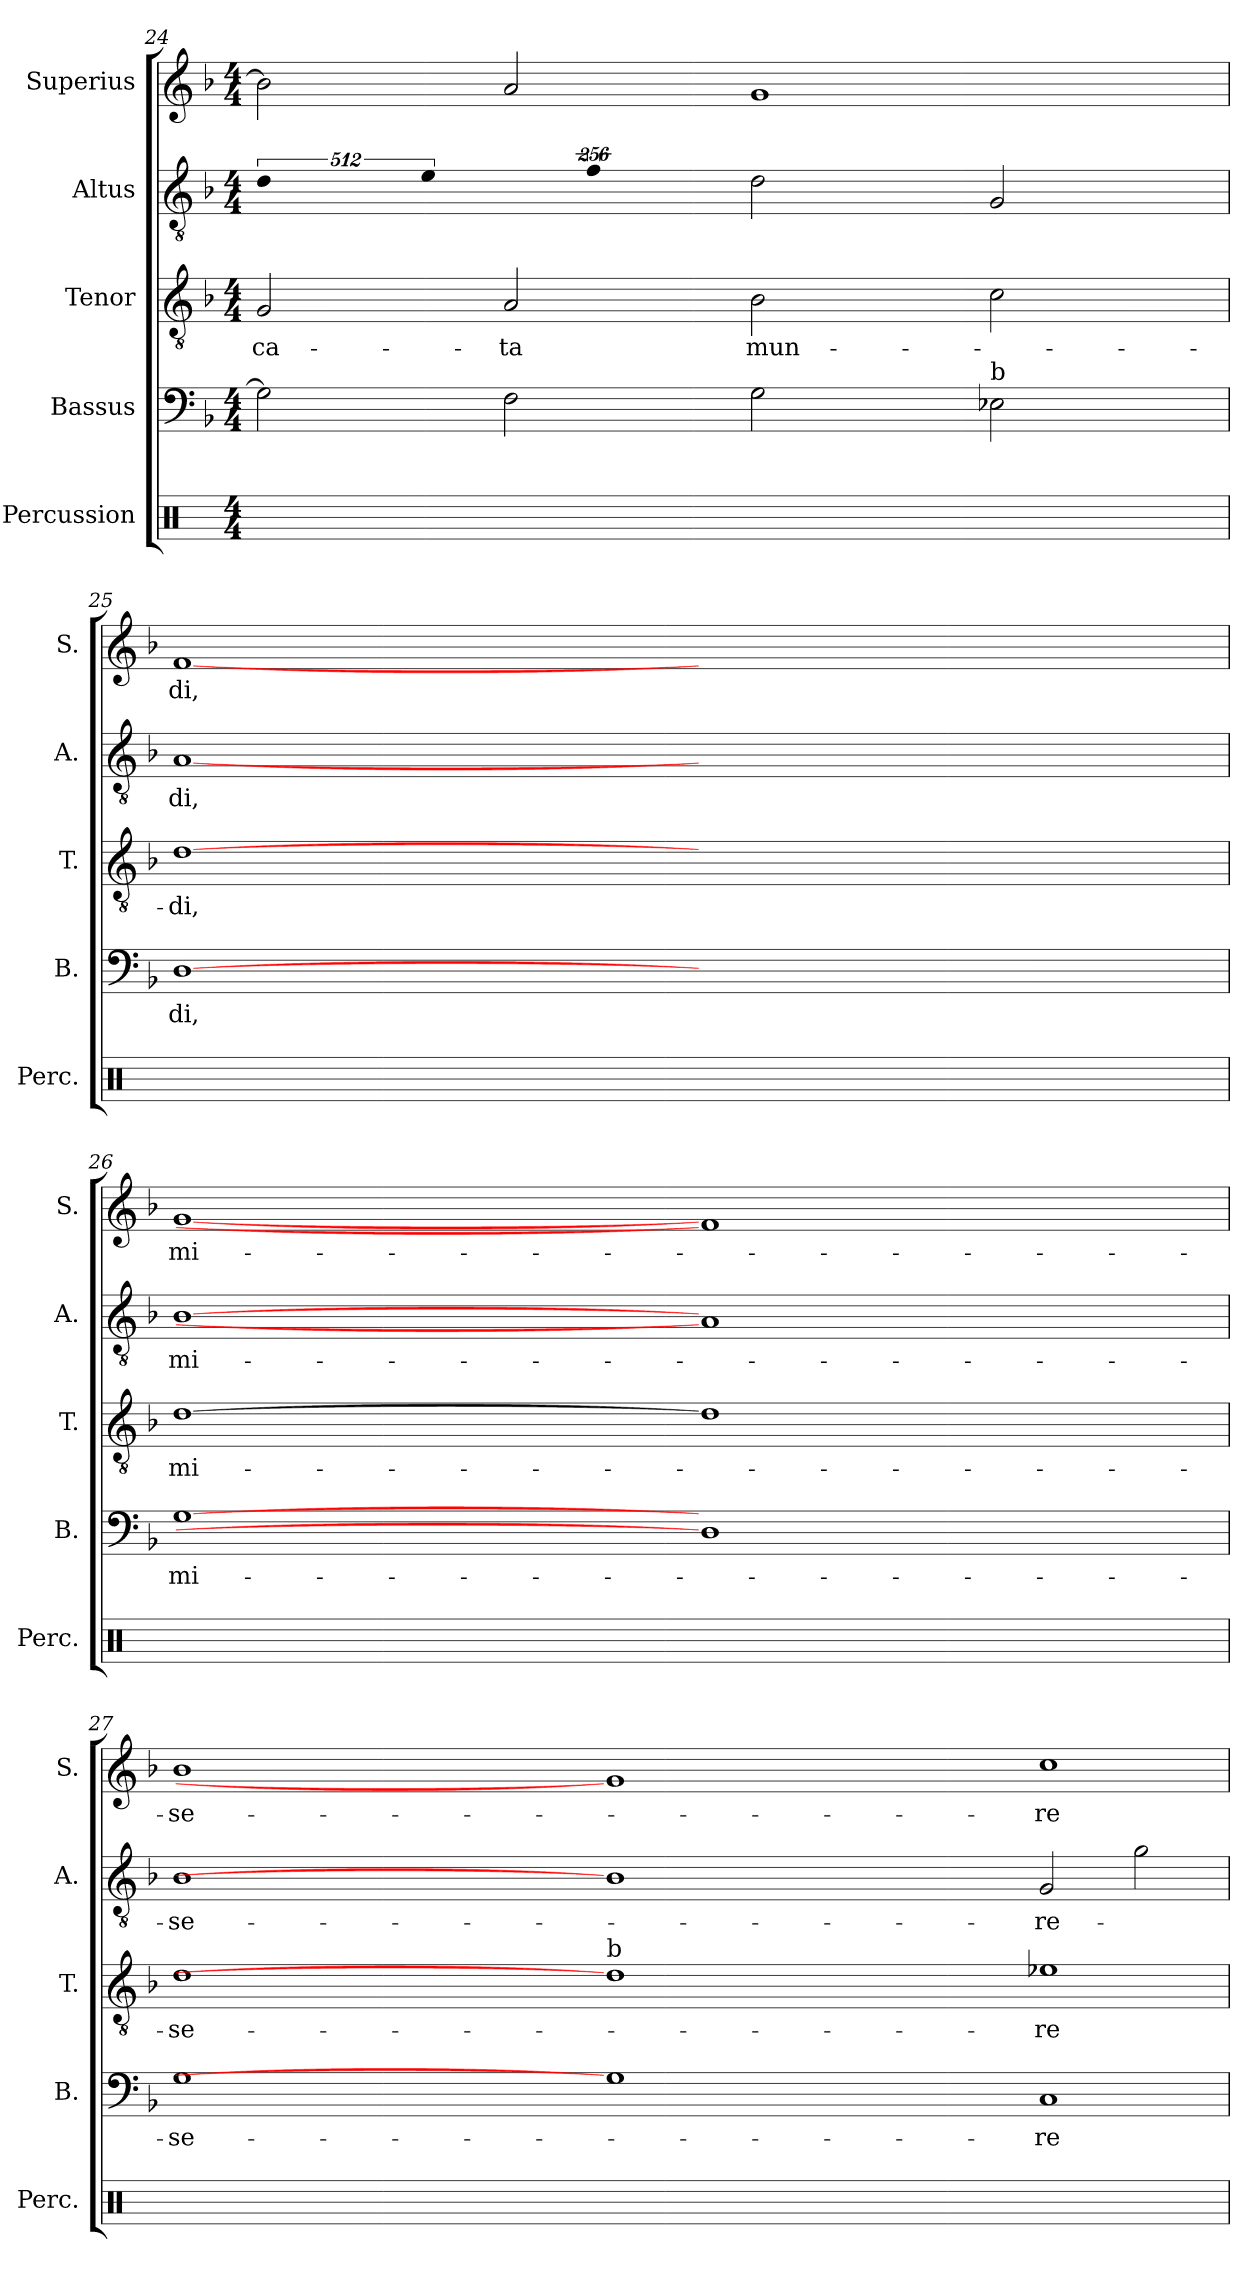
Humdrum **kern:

**kern	**kern	**text	**kern	**text	**kern	**text	**kern	**text
*part5	*part4	*part4	*part3	*part3	*part2	*part2	*part1	*part1
*staff5	*staff4	*staff4	*staff3	*staff3	*staff2	*staff2	*staff1	*staff1
*I"Percussion	*I"Bassus	*	*I"Tenor	*	*I"Altus	*	*I"Superius	*
*I'Perc.	*I'B.	*	*I'T.	*	*I'A.	*	*I'S.	*
*clefX	*clefF4	*	*clefGv2	*	*clefGv2	*	*clefG2	*
*	*	*	*ITrd7c12	*	*ITrd7c12	*	*	*
*k[]	*k[b-]	*	*k[b-]	*	*k[b-]	*	*k[b-]	*
*C:	*F:	*	*F:	*	*F:	*	*F:	*
*M4/4	*M4/4	*	*M4/4	*	*M4/4	*	*M4/4	*
=24	=24	=24	=24	=24	=24	=24	=24	=24
!	!	!	!	!LO:LY:b:color=#000000	!LO:N:vis=2	!	!	!
16Rei/LLyy	2Gi\]	.	2GGi/	-ca-	1024%341Di\	.	2b-i\]	.
16Rei/yy	.	.	.	.	.	.	.	.
16Rei/yy	.	.	.	.	.	.	.	.
16Rei/JJyy	.	.	.	.	.	.	.	.
16Rei/LLyy	.	.	.	.	.	.	.	.
16Rei/yy	.	.	.	.	.	.	.	.
!	!	!	!	!	!LO:N:vis=2	!	!	!
.	.	.	.	.	1024%341Ei\	.	.	.
16Rei/yy	.	.	.	.	.	.	.	.
16Rei/JJyy	.	.	.	.	.	.	.	.
!	!	!	!	!LO:LY:b:color=#000000	!	!	!	!
16Rei/LLyy	2Fi\	.	2AAi/	-ta	.	.	2ai/	.
16Rei/yy	.	.	.	.	.	.	.	.
16Rei/yy	.	.	.	.	.	.	.	.
!	!	!	!	!	!LO:N:vis=2	!	!	!
.	.	.	.	.	512%171Fi\	.	.	.
16Rei/JJyy	.	.	.	.	.	.	.	.
16Rei/LLyy	.	.	.	.	.	.	.	.
16Rei/yy	.	.	.	.	.	.	.	.
16Rei/yy	.	.	.	.	.	.	.	.
16Rei/JJyy	.	.	.	.	.	.	.	.
!	!	!	!	!LO:LY:b:color=#000000	!	!	!	!
16Rei/LLyy	2Gi\	.	2BB-i\	mun-	2Di\	.	1gi	.
16Rei/yy	.	.	.	.	.	.	.	.
16Rei/yy	.	.	.	.	.	.	.	.
16Rei/JJyy	.	.	.	.	.	.	.	.
16Rei/LLyy	.	.	.	.	.	.	.	.
16Rei/yy	.	.	.	.	.	.	.	.
16Rei/yy	.	.	.	.	.	.	.	.
16Rei/JJyy	.	.	.	.	.	.	.	.
!	!LO:TX:a:t=b	!	!	!	!	!	!	!
16Rei/LLyy	2E-j\	.	2Ci\	.	2GGi/	.	.	.
16Rei/yy	.	.	.	.	.	.	.	.
16Rei/yy	.	.	.	.	.	.	.	.
16Rei/JJyy	.	.	.	.	.	.	.	.
16Rei/LLyy	.	.	.	.	.	.	.	.
16Rei/yy	.	.	.	.	.	.	.	.
16Rei/yy	.	.	.	.	.	.	.	.
16Rei/JJyy	.	.	.	.	.	.	.	.
=25	=25	=25	=25	=25	=25	=25	=25	=25
!	!	!LO:LY:b:color=#000000	!	!	!	!	!	!
!	!	!	!	!LO:LY:b:color=#000000	!	!	!	!
!	!	!	!	!	!	!LO:LY:b:color=#000000	!	!
!	!	!	!	!	!	!	!	!LO:LY:b:color=#000000
16Rei/LLyy	[1Di	-di,	[1Di	-di,	[1AAi	-di,	[1fi	-di,
16Rei/yy	.	.	.	.	.	.	.	.
16Rei/yy	.	.	.	.	.	.	.	.
16Rei/JJyy	.	.	.	.	.	.	.	.
16Rei/LLyy	.	.	.	.	.	.	.	.
16Rei/yy	.	.	.	.	.	.	.	.
16Rei/yy	.	.	.	.	.	.	.	.
16Rei/JJyy	.	.	.	.	.	.	.	.
16Rei/LLyy	.	.	.	.	.	.	.	.
16Rei/yy	.	.	.	.	.	.	.	.
16Rei/yy	.	.	.	.	.	.	.	.
16Rei/JJyy	.	.	.	.	.	.	.	.
16Rei/LLyy	.	.	.	.	.	.	.	.
16Rei/yy	.	.	.	.	.	.	.	.
16Rei/yy	.	.	.	.	.	.	.	.
16Rei/JJyy	.	.	.	.	.	.	.	.
16Rei/LLyy	1ryy	.	1ryy	.	1ryy	.	1ryy	.
16Rei/yy	.	.	.	.	.	.	.	.
16Rei/yy	.	.	.	.	.	.	.	.
16Rei/JJyy	.	.	.	.	.	.	.	.
16Rei/LLyy	.	.	.	.	.	.	.	.
16Rei/yy	.	.	.	.	.	.	.	.
16Rei/yy	.	.	.	.	.	.	.	.
16Rei/JJyy	.	.	.	.	.	.	.	.
16Rei/LLyy	.	.	.	.	.	.	.	.
16Rei/yy	.	.	.	.	.	.	.	.
16Rei/yy	.	.	.	.	.	.	.	.
16Rei/JJyy	.	.	.	.	.	.	.	.
16Rei/LLyy	.	.	.	.	.	.	.	.
16Rei/yy	.	.	.	.	.	.	.	.
16Rei/yy	.	.	.	.	.	.	.	.
16Rei/JJyy	.	.	.	.	.	.	.	.
!!LO:LB:g=z
=26	=26	=26	=26	=26	=26	=26	=26	=26
!	!	!LO:LY:b:color=#000000	!	!	!	!	!	!
!	!	!	!	!LO:LY:b:color=#000000	!	!	!	!
!	!	!	!	!	!	!LO:LY:b:color=#000000	!	!
!	!	!	!	!	!	!	!	!LO:LY:b:color=#000000
16Rei/LLyy	[1Gi	mi-	[1Di	mi-	[1BB-i	mi-	[1gi	mi-
16Rei/yy	.	.	.	.	.	.	.	.
16Rei/yy	.	.	.	.	.	.	.	.
16Rei/JJyy	.	.	.	.	.	.	.	.
16Rei/LLyy	.	.	.	.	.	.	.	.
16Rei/yy	.	.	.	.	.	.	.	.
16Rei/yy	.	.	.	.	.	.	.	.
16Rei/JJyy	.	.	.	.	.	.	.	.
16Rei/LLyy	.	.	.	.	.	.	.	.
16Rei/yy	.	.	.	.	.	.	.	.
16Rei/yy	.	.	.	.	.	.	.	.
16Rei/JJyy	.	.	.	.	.	.	.	.
16Rei/LLyy	.	.	.	.	.	.	.	.
16Rei/yy	.	.	.	.	.	.	.	.
16Rei/yy	.	.	.	.	.	.	.	.
16Rei/JJyy	.	.	.	.	.	.	.	.
16Rei/LLyy	1Di]	.	1Di]	.	1AAi]	.	1fi]	.
16Rei/yy	.	.	.	.	.	.	.	.
16Rei/yy	.	.	.	.	.	.	.	.
16Rei/JJyy	.	.	.	.	.	.	.	.
16Rei/LLyy	.	.	.	.	.	.	.	.
16Rei/yy	.	.	.	.	.	.	.	.
16Rei/yy	.	.	.	.	.	.	.	.
16Rei/JJyy	.	.	.	.	.	.	.	.
16Rei/LLyy	.	.	.	.	.	.	.	.
16Rei/yy	.	.	.	.	.	.	.	.
16Rei/yy	.	.	.	.	.	.	.	.
16Rei/JJyy	.	.	.	.	.	.	.	.
16Rei/LLyy	.	.	.	.	.	.	.	.
16Rei/yy	.	.	.	.	.	.	.	.
16Rei/yy	.	.	.	.	.	.	.	.
16Rei/JJyy	.	.	.	.	.	.	.	.
=27	=27	=27	=27	=27	=27	=27	=27	=27
!	!	!LO:LY:b:color=#000000	!	!	!	!	!	!
!	!	!	!	!LO:LY:b:color=#000000	!	!	!	!
!	!	!	!	!	!	!LO:LY:b:color=#000000	!	!
!	!	!	!	!	!	!	!	!LO:LY:b:color=#000000
16Rei/LLyy	1Gi	-se-	1Di	-se-	1BB-i	-se-	1b-i	-se-
16Rei/yy	.	.	.	.	.	.	.	.
16Rei/yy	.	.	.	.	.	.	.	.
16Rei/JJyy	.	.	.	.	.	.	.	.
16Rei/LLyy	.	.	.	.	.	.	.	.
16Rei/yy	.	.	.	.	.	.	.	.
16Rei/yy	.	.	.	.	.	.	.	.
16Rei/JJyy	.	.	.	.	.	.	.	.
16Rei/LLyy	.	.	.	.	.	.	.	.
16Rei/yy	.	.	.	.	.	.	.	.
16Rei/yy	.	.	.	.	.	.	.	.
16Rei/JJyy	.	.	.	.	.	.	.	.
16Rei/LLyy	.	.	.	.	.	.	.	.
16Rei/yy	.	.	.	.	.	.	.	.
16Rei/yy	.	.	.	.	.	.	.	.
16Rei/JJyy	.	.	.	.	.	.	.	.
!	!	!	!LO:TX:a:t=b	!	!	!	!	!
16Rei/LLyy	1Gi]	.	1Di]	.	1BB-i]	.	1gi]	.
16Rei/yy	.	.	.	.	.	.	.	.
16Rei/yy	.	.	.	.	.	.	.	.
16Rei/JJyy	.	.	.	.	.	.	.	.
16Rei/LLyy	.	.	.	.	.	.	.	.
16Rei/yy	.	.	.	.	.	.	.	.
16Rei/yy	.	.	.	.	.	.	.	.
16Rei/JJyy	.	.	.	.	.	.	.	.
16Rei/LLyy	.	.	.	.	.	.	.	.
16Rei/yy	.	.	.	.	.	.	.	.
16Rei/yy	.	.	.	.	.	.	.	.
16Rei/JJyy	.	.	.	.	.	.	.	.
16Rei/LLyy	.	.	.	.	.	.	.	.
16Rei/yy	.	.	.	.	.	.	.	.
16Rei/yy	.	.	.	.	.	.	.	.
16Rei/JJyy	.	.	.	.	.	.	.	.
!	!	!LO:LY:b:color=#000000	!	!	!	!	!	!
!	!	!	!	!LO:LY:b:color=#000000	!	!	!	!
!	!	!	!	!	!	!LO:LY:b:color=#000000	!	!
!	!	!	!	!	!	!	!	!LO:LY:b:color=#000000
1ryy	1Ci	-re-	1E-j	-re-	2GGi/	-re-	1cci	-re-
.	.	.	.	.	2Gi\	.	.	.
=	=	=	=	=	=	=	=	=
*-	*-	*-	*-	*-	*-	*-	*-	*-
